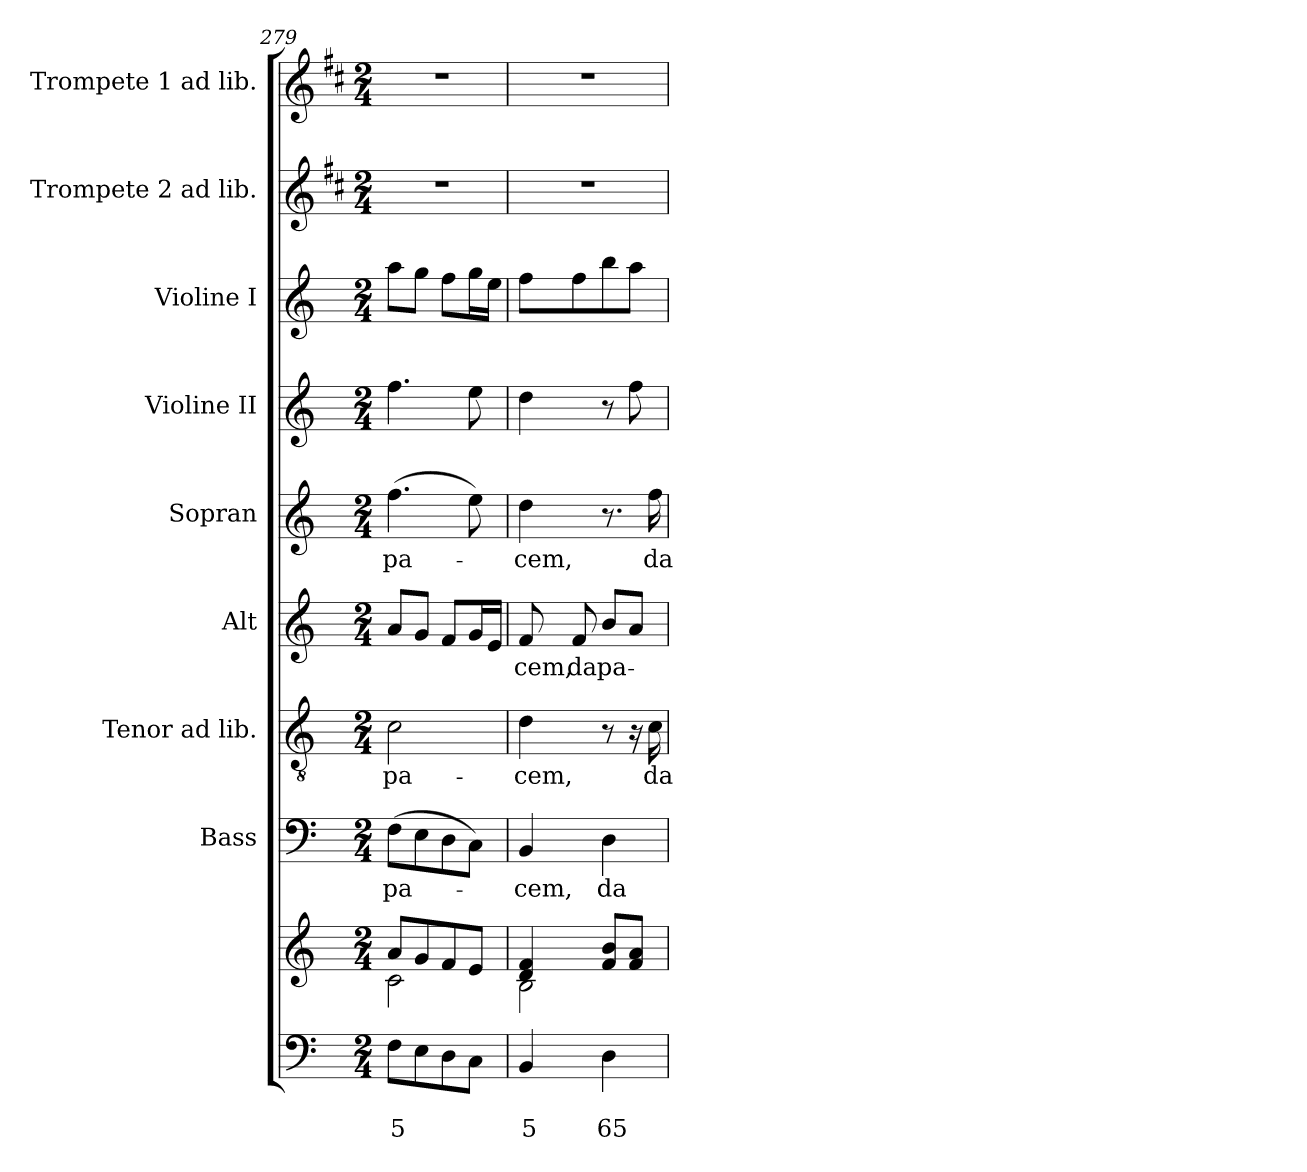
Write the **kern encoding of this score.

**kern	**text	**text	**kern	**kern	**text	**kern	**text	**kern	**text	**kern	**text	**kern	**kern	**kern	**kern
*part9	*part9	*part9	*part9	*part8	*part8	*part7	*part7	*part6	*part6	*part5	*part5	*part4	*part3	*part2	*part1
*staff10	*staff10	*staff10	*staff9	*staff8	*staff8	*staff7	*staff7	*staff6	*staff6	*staff5	*staff5	*staff4	*staff3	*staff2	*staff1
*	*	*	*	*I"Bass	*	*I"Tenor ad lib.	*	*I"Alt	*	*I"Sopran	*	*I"Violine II	*I"Violine I	*I"Trompete 2 ad lib.	*I"Trompete 1 ad lib.
*	*	*	*	*I'B.	*	*I'T.	*	*I'A.	*	*I'S.	*	*I'Vl. II	*I'Vl. I	*I'Trp. 2	*I'Trp. 1
*clefF4	*	*	*clefG2	*clefF4	*	*clefGv2	*	*clefG2	*	*clefG2	*	*clefG2	*clefG2	*clefG2	*clefG2
*	*	*	*	*	*	*	*	*	*	*	*	*	*	*ITrd1c2	*ITrd1c2
*k[]	*	*	*k[]	*k[]	*	*k[]	*	*k[]	*	*k[]	*	*k[]	*k[]	*k[]	*k[]
*C:	*	*	*C:	*C:	*	*C:	*	*C:	*	*C:	*	*C:	*C:	*C:	*C:
*M2/4	*	*	*M2/4	*M2/4	*	*M2/4	*	*M2/4	*	*M2/4	*	*M2/4	*M2/4	*M2/4	*M2/4
=279	=279	=279	=279	=279	=279	=279	=279	=279	=279	=279	=279	=279	=279	=279	=279
!	!	!LO:LY:b	!	!	!LO:LY:b	!	!LO:LY:b	!	!	!	!LO:LY:b	!	!	!	!
*	*	*	*^	*	*	*	*	*	*	*	*	*	*	*	*
8F\L	.	5	8a/L	2c\	(>8F\L	pa-	2c\	pa-	8a/L	.	(>4.ff\	pa-	4.ff\	8aa\L	2r	2r
8E\	.	.	8g/	.	8E\	.	.	.	8g/J	.	.	.	.	8gg\J	.	.
!	!	!LO:LY:b	!	!	!	!	!	!	!	!	!	!	!	!	!	!
8D\	.	_	8f/	.	8D\	.	.	.	8f/L	.	.	.	.	8ff\L	.	.
8C\J	.	.	8e/J	.	8C\J)	.	.	.	16g/L	.	8ee\)	.	8ee\	16gg\L	.	.
.	.	.	.	.	.	.	.	.	16e/JJ	.	.	.	.	16ee\JJ	.	.
=280	=280	=280	=280	=280	=280	=280	=280	=280	=280	=280	=280	=280	=280	=280	=280	=280
!	!	!LO:LY:b	!	!	!	!LO:LY:b	!	!LO:LY:b	!	!LO:LY:b	!	!LO:LY:b	!	!	!	!
4BB/	.	5	4d/ 4f/	2B\	4BB/	-cem,	4d\	-cem,	8f/	-cem,	4dd\	-cem,	4dd\	8ff\L	2r	2r
!	!	!	!	!	!	!	!	!	!	!LO:LY:b	!	!	!	!	!	!
.	.	.	.	.	.	.	.	.	8f/	da	.	.	.	8ff\	.	.
!	!	!LO:LY:b	!	!	!	!LO:LY:b	!	!	!	!LO:LY:b	!	!	!	!	!	!
4D\	.	65	8f/ 8b/L	.	4D\	da	8r	.	8b/L	pa-	8.r	.	8r	8bb\	.	.
.	.	.	8f/ 8a/J	.	.	.	16r	.	8a/J	.	.	.	8ff\	8aa\J	.	.
!	!	!	!	!	!	!	!	!LO:LY:b	!	!	!	!LO:LY:b	!	!	!	!
.	.	.	.	.	.	.	16c\	da	.	.	16ff\	da	.	.	.	.
*	*	*	*v	*v	*	*	*	*	*	*	*	*	*	*	*	*
=	=	=	=	=	=	=	=	=	=	=	=	=	=	=	=
*-	*-	*-	*-	*-	*-	*-	*-	*-	*-	*-	*-	*-	*-	*-	*-
